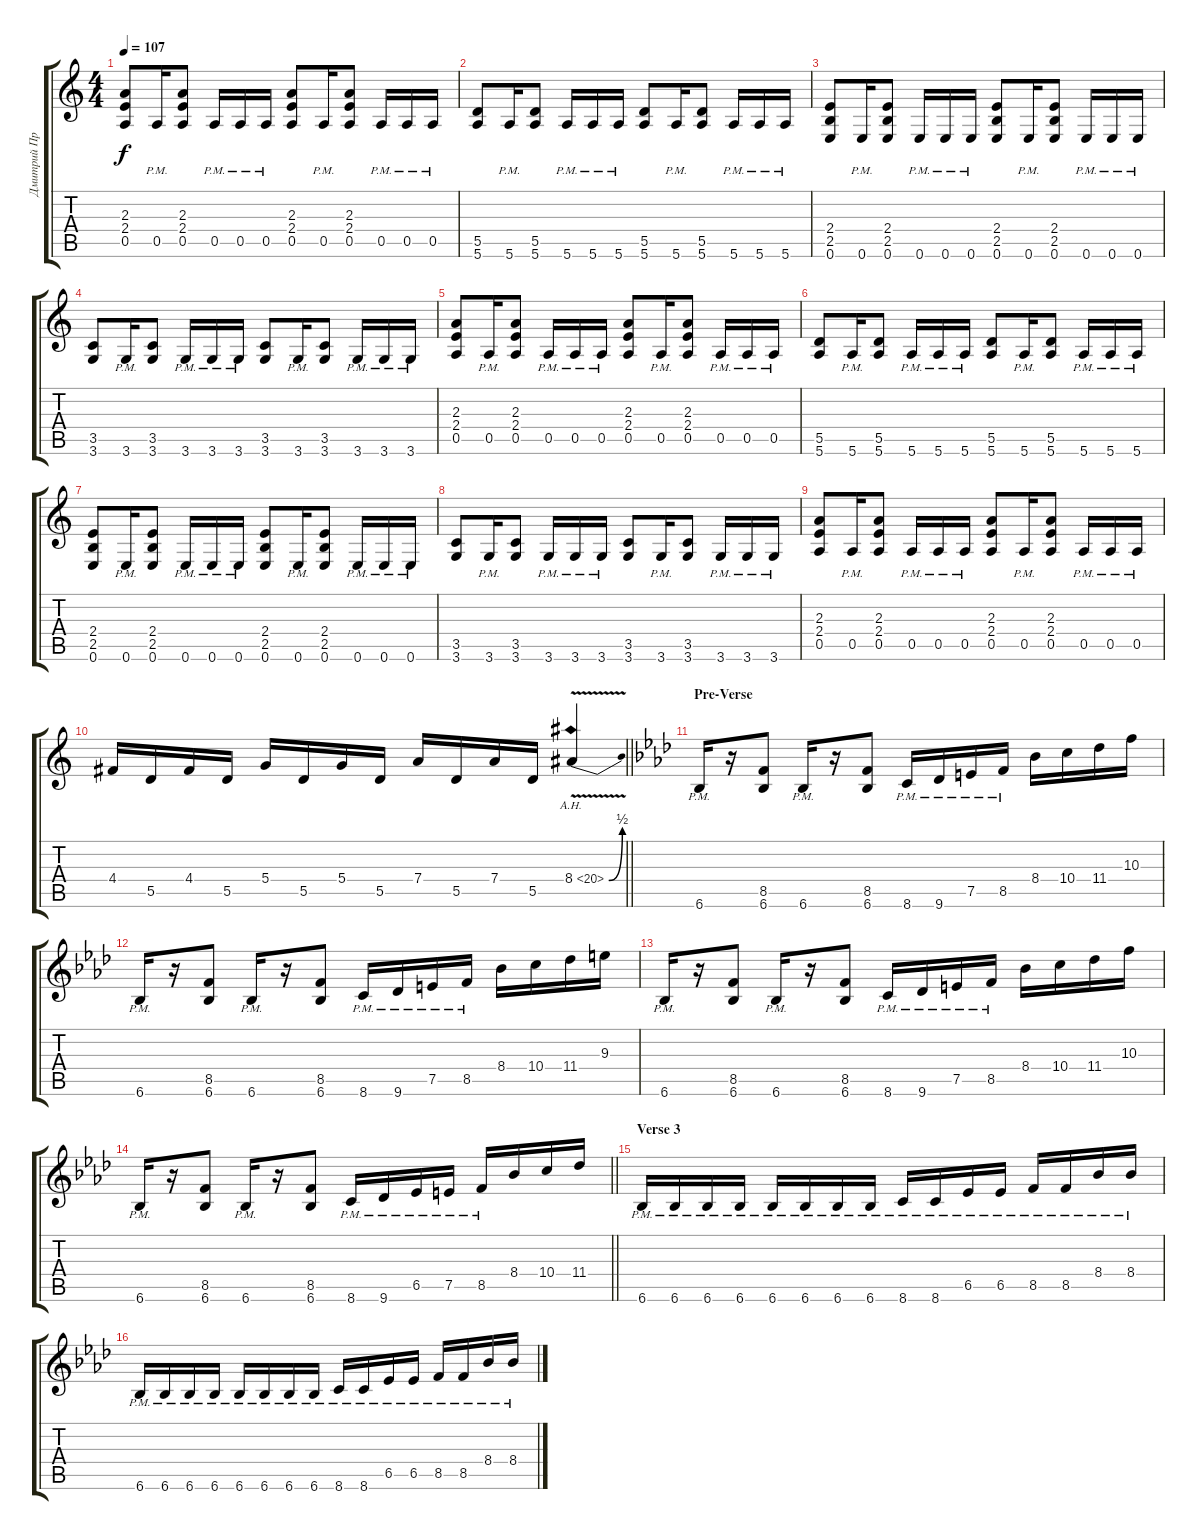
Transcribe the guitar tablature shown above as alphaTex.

\track ("Дмитрий Процко" "Дмитрий Пр") {instrument distortionguitar}
\staff {score tabs}
\tuning (E4 B3 G3 D3 A2 E2) {hide}
\ts (4 4)
\tempo 107
\clef g2
\ks c
(2.3 2.4 0.5).8{dy f} 0.5{pm}.16 (2.3 2.4 0.5).8 0.5{pm}.16 0.5{pm}.16 0.5{pm}.16 (2.3 2.4 0.5).8 0.5{pm}.16 (2.3 2.4 0.5).8 0.5{pm}.16 0.5{pm}.16 0.5{pm}.16 |
(5.5 5.6).8 5.6{pm}.16 (5.5 5.6).8 5.6{pm}.16 5.6{pm}.16 5.6{pm}.16 (5.5 5.6).8 5.6{pm}.16 (5.5 5.6).8 5.6{pm}.16 5.6{pm}.16 5.6{pm}.16 |
(2.4 2.5 0.6).8 0.6{pm}.16 (2.4 2.5 0.6).8 0.6{pm}.16 0.6{pm}.16 0.6{pm}.16 (2.4 2.5 0.6).8 0.6{pm}.16 (2.4 2.5 0.6).8 0.6{pm}.16 0.6{pm}.16 0.6{pm}.16 |
(3.5 3.6).8 3.6{pm}.16 (3.5 3.6).8 3.6{pm}.16 3.6{pm}.16 3.6{pm}.16 (3.5 3.6).8 3.6{pm}.16 (3.5 3.6).8 3.6{pm}.16 3.6{pm}.16 3.6{pm}.16 |
(2.3 2.4 0.5).8 0.5{pm}.16 (2.3 2.4 0.5).8 0.5{pm}.16 0.5{pm}.16 0.5{pm}.16 (2.3 2.4 0.5).8 0.5{pm}.16 (2.3 2.4 0.5).8 0.5{pm}.16 0.5{pm}.16 0.5{pm}.16 |
(5.5 5.6).8 5.6{pm}.16 (5.5 5.6).8 5.6{pm}.16 5.6{pm}.16 5.6{pm}.16 (5.5 5.6).8 5.6{pm}.16 (5.5 5.6).8 5.6{pm}.16 5.6{pm}.16 5.6{pm}.16 |
(2.4 2.5 0.6).8 0.6{pm}.16 (2.4 2.5 0.6).8 0.6{pm}.16 0.6{pm}.16 0.6{pm}.16 (2.4 2.5 0.6).8 0.6{pm}.16 (2.4 2.5 0.6).8 0.6{pm}.16 0.6{pm}.16 0.6{pm}.16 |
(3.5 3.6).8 3.6{pm}.16 (3.5 3.6).8 3.6{pm}.16 3.6{pm}.16 3.6{pm}.16 (3.5 3.6).8 3.6{pm}.16 (3.5 3.6).8 3.6{pm}.16 3.6{pm}.16 3.6{pm}.16 |
(2.3 2.4 0.5).8 0.5{pm}.16 (2.3 2.4 0.5).8 0.5{pm}.16 0.5{pm}.16 0.5{pm}.16 (2.3 2.4 0.5).8 0.5{pm}.16 (2.3 2.4 0.5).8 0.5{pm}.16 0.5{pm}.16 0.5{pm}.16 |
\barLineRight lightlight
4.4.16 5.5.16 4.4.16 5.5.16 5.4.16 5.5.16 5.4.16 5.5.16 7.4.16 5.5.16 7.4.16 5.5.16 8.4{be (bend 0 0 60 2) ah 12 v}.4 |
\section ("" "Pre-Verse")
\ks ab
6.6{pm}.16 r.16 (8.5 6.6).8 6.6{pm}.16 r.16 (8.5 6.6).8 8.6{pm}.16 9.6{pm}.16 7.5{pm}.16 8.5{pm}.16 8.4.16 10.4.16 11.4.16 10.3.16 |
6.6{pm}.16 r.16 (8.5 6.6).8 6.6{pm}.16 r.16 (8.5 6.6).8 8.6{pm}.16 9.6{pm}.16 7.5{pm}.16 8.5{pm}.16 8.4.16 10.4.16 11.4.16 9.3.16 |
6.6{pm}.16 r.16 (8.5 6.6).8 6.6{pm}.16 r.16 (8.5 6.6).8 8.6{pm}.16 9.6{pm}.16 7.5{pm}.16 8.5{pm}.16 8.4.16 10.4.16 11.4.16 10.3.16 |
\barLineRight lightlight
6.6{pm}.16 r.16 (8.5 6.6).8 6.6{pm}.16 r.16 (8.5 6.6).8 8.6{pm}.16 9.6{pm}.16 6.5{pm}.16 7.5{pm}.16 8.5{pm}.16 8.4.16 10.4.16 11.4.16 |
\section ("" "Verse 3")
6.6{pm}.16 6.6{pm}.16 6.6{pm}.16 6.6{pm}.16 6.6{pm}.16 6.6{pm}.16 6.6{pm}.16 6.6{pm}.16 8.6{pm}.16 8.6{pm}.16 6.5{pm}.16 6.5{pm}.16 8.5{pm}.16 8.5{pm}.16 8.4{pm}.16 8.4{pm}.16 |
6.6{pm}.16 6.6{pm}.16 6.6{pm}.16 6.6{pm}.16 6.6{pm}.16 6.6{pm}.16 6.6{pm}.16 6.6{pm}.16 8.6{pm}.16 8.6{pm}.16 6.5{pm}.16 6.5{pm}.16 8.5{pm}.16 8.5{pm}.16 8.4{pm}.16 8.4{pm}.16
